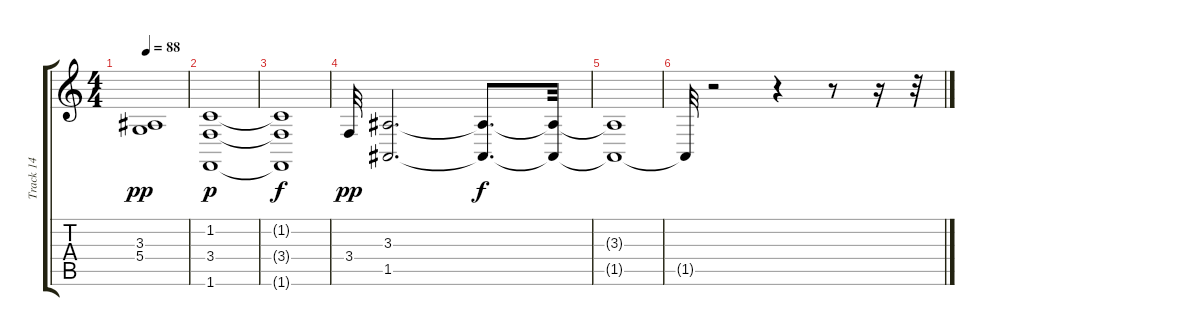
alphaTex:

\track ("Track 14" "Track 14") {instrument synthstrings1}
\staff {score tabs}
\tuning (E4 B3 G3 D3 A2 E2) {hide}
\ts (4 4)
\tempo 88
\clef g2
\ks c
(3.3 5.4).1{dy pp} |
(1.2 3.4 1.6).1{dy p} |
(1.2{t} 3.4{t} 1.6{t}).1{dy f} |
3.4.32{dy pp} (3.3 1.5).2{d} (3.3{t} 1.5{t}).8{d dy f} (3.3{t} 1.5{t}).32 |
(3.3{t} 1.5{t}).1 |
1.5{t}.32 r.2 r.4 r.8 r.16 r.32
